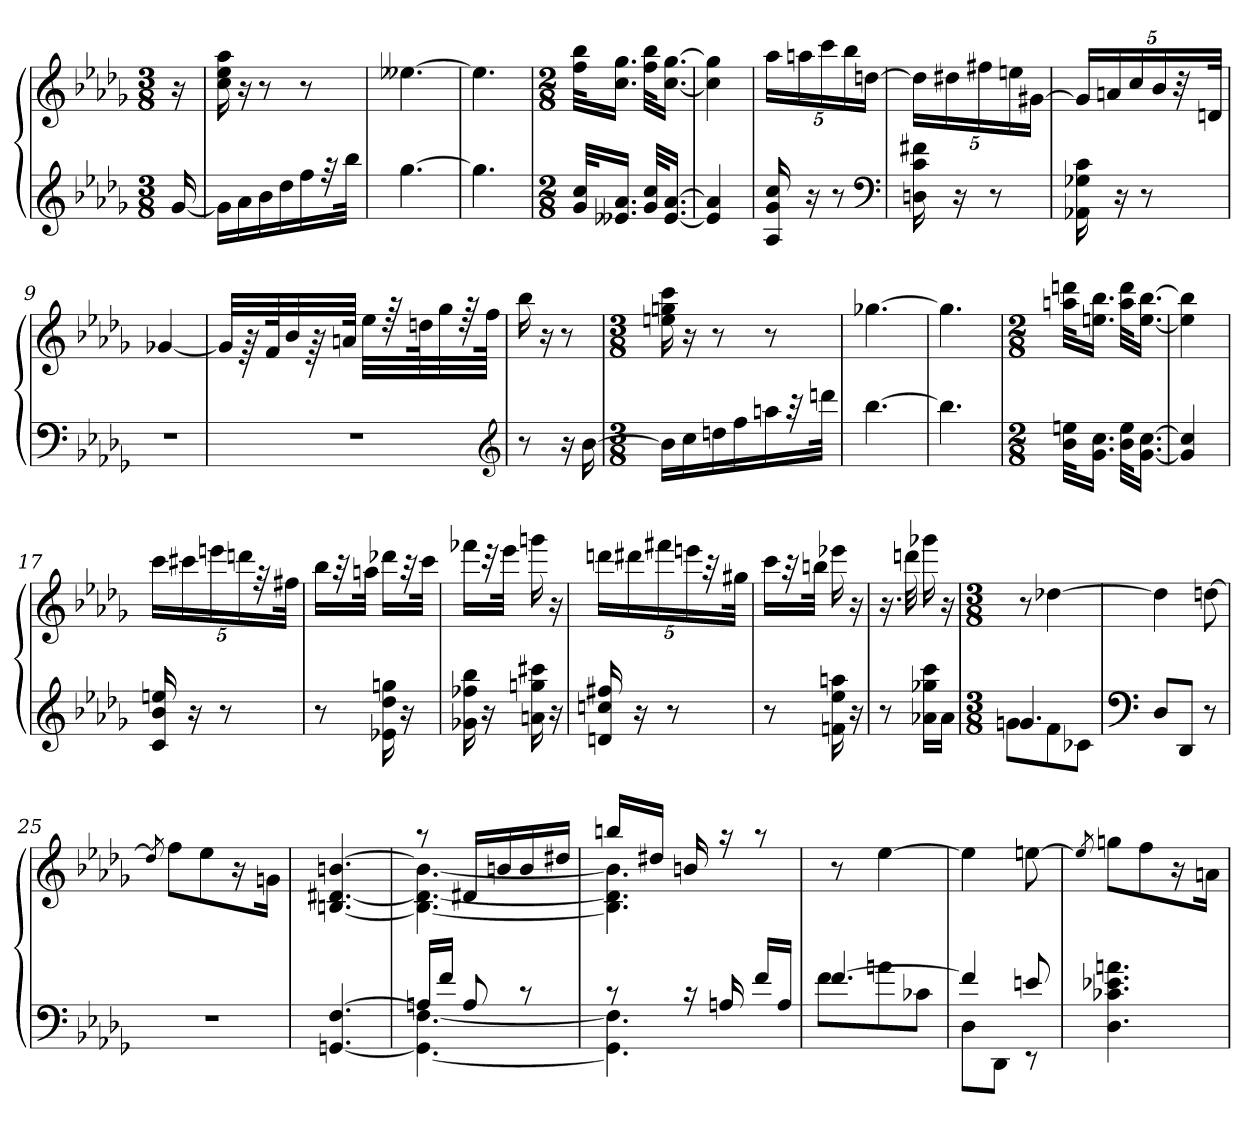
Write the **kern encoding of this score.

**kern	**kern
*part1	*part1
*staff2	*staff1
*clefG2	*clefG2
*k[b-e-a-d-g-]	*k[b-e-a-d-g-]
*b-:	*b-:
*M3/8	*M3/8
=	=
[16g-	16r
=1	=1
16g-LL]	16cc 16ee- 16aa-
16a-	16r
16b-	8r
16dd-	.
16ff	8r
32r	.
32bb-JJk	.
=2	=2
[4.gg-	[4.ee--X
=3	=3
4.gg-]	4.ee--]
=4	=4
*M2/8	*M2/8
32g- 32ccKLL	32ff 32bb-KLL
16.e--X 16.a-JJ	16.cc 16.gg-JJ
32g- 32ccKLL	32ff 32bb-KLL
[16.e-- [16.a-JJ	[16.cc [16.gg-JJ
=5	=5
4e--] 4a-]	4cc] 4gg-]
=6	=6
16A- 16g- 16cc	20aa-LL
.	20aan
16r	.
.	20ccc
8r	.
.	20bb-
.	[20ddnJJ
*clefF4	*
=7	=7
16Dn 16c 16f#X	20ddLL]
.	20dd#X
16r	.
.	20ff#X
8r	.
.	20een
.	[20g#XJJ
=8	=8
16AA-X 16G-X 16c	20g#LL]
.	20an
16r	.
.	20cc
8r	.
.	20b-
.	40r
.	40dnJJk
=9	=9
4r	[4g-X
=10	=10
4r	32g-LLL]
.	64r
.	64fK
.	32b-
.	64r
.	64anJJJk
.	32ee-LLL
.	64r
.	64ddnK
.	32gg-
.	64r
.	64ffJJJk
*clefG2	*
=11	=11
8r	16bb-
.	16r
16r	8r
[16b-	.
=12	=12
*M3/8	*M3/8
16b-LL]	16een 16ggn 16ccc
16cc	16r
16ddn	8r
16ff	.
16aan	8r
32r	.
32dddnJJk	.
=13	=13
[4.bb-	[4.gg-X
=14	=14
4.bb-]	4.gg-]
=15	=15
*M2/8	*M2/8
32b- 32eenKLL	32aan 32dddnKLL
16.g- 16.ccJJ	16.een 16.bb-JJ
32b- 32eeKLL	32aa 32dddKLL
[16.g- [16.ccJJ	[16.ee [16.bb-JJ
=16	=16
4g-] 4cc]	4ee] 4bb-]
=17	=17
16c 16b- 16een	20cccLL
.	20ccc#X
16r	.
.	20eeen
8r	.
.	20dddn
.	40r
.	40ff#XJJk
=18	=18
8r	16bb-LL
.	32r
.	32aanJJk
16e-X 16dd- 16ggn	16ddd-XLL
16r	32r
.	32cccJJk
=19	=19
16g-X 16ff-X 16bb-	16fff-XLL
16r	32r
.	32eee-JJk
16an 16ggn 16ccc#X	16gggn
16r	16r
=20	=20
16dn 16ccn 16ff#X	20dddnLL
.	20ddd#X
16r	.
.	20fff#X
8r	.
.	20eeen
.	40r
.	40gg#XJJk
=21	=21
8r	16cccLL
.	32r
.	32bbnJJk
16fn 16ee- 16aan	16eee-X
16r	16r
=22	=22
8r	16.r
.	32dddn
16a-X 16gg-X 16cccLL	16ggg-X
16a-JJ	16r
=23	=23
*M3/8	*M3/8
*^	*
4.gn	8gL	8r
.	8f	[4dd-X
.	8c-XJ	.
*v	*v	*
=24	=24
*clefF4	*
8D-L	4dd-]
8DD-J	.
8r	[8ddn
=25	=25
.	8qdd/]
4.r	8ffL
.	8ee-
.	16r
.	16gnJk
=26	=26
[4.GGn [4.F	[4.Bn [4.d#X [4.bn
=27	=27
*^	*^
16AnLL	4.GG_ 4.F_	8raa	4.B_ 4.d#_ 4.b_
16fJJ	.	.	.
8A	.	16d#XLL	.
.	.	16bn	.
8rc	.	16b	.
.	.	16dd#XJJ	.
=28	=28	=28	=28
8rc	4.GG] 4.F]	16bbnLL	4.B] 4.d#] 4.b]
.	.	16dd#XJJ	.
16rc	.	16bn	.
16An	.	16raa	.
16fLL	.	8raa	.
16AJJ	.	.	.
*	*	*v	*v
=29	=29	=29
[4.f	8fL	8r
.	8an	[4ee-
.	8c-XJ	.
=30	=30	=30
4f]	8D-L	4ee-]
.	8DD-J	.
8en	8rEE	[8een
*v	*v	*
=31	=31
.	8qee/]
4.D- 4.c-X 4.e-X 4.an	8ggnL
.	8ff
.	16r
.	16anJk
=	=
*-	*-
